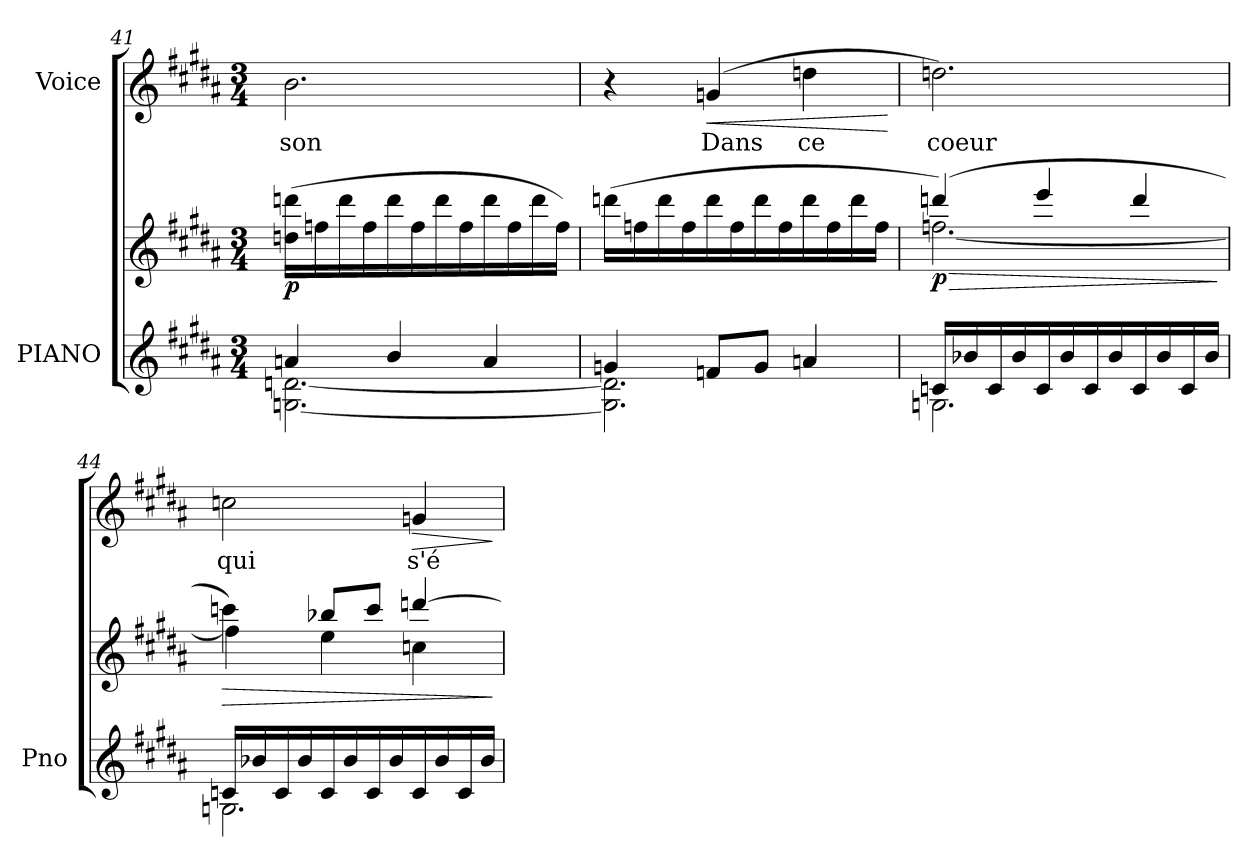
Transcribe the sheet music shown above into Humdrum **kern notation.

**kern	**kern	**dynam	**kern	**text	**dynam
*part2	*part2	*part2	*part1	*part1	*part1
*staff3	*staff2	*staff2/3	*staff1	*staff1	*staff1
*I"PIANO	*	*	*I"Voice	*	*
*I'Pno	*	*	*	*	*
*clefG2	*clefG2	*	*clefG2	*	*
*k[f#c#g#d#a#]	*k[f#c#g#d#a#]	*	*k[f#c#g#d#a#]	*	*
*M3/4	*M3/4	*	*M3/4	*	*
=41	=41	=41	=41	=41	=41
*^	*	*	*	*	*
!	!	!	!LO:DY:b	!	!LO:LY:b	!
4an/	[2.Gn\ [2.dn\	(>16ddn\ 16dddn\LL	p	2.b\	-son	.
.	.	16ffn\	.	.	.	.
.	.	16ddd\	.	.	.	.
.	.	16ff\	.	.	.	.
4b/	.	16ddd\	.	.	.	.
.	.	16ff\	.	.	.	.
.	.	16ddd\	.	.	.	.
.	.	16ff\	.	.	.	.
4a/	.	16ddd\	.	.	.	.
.	.	16ff\	.	.	.	.
.	.	16ddd\	.	.	.	.
.	.	16ff\JJ)	.	.	.	.
=42	=42	=42	=42	=42	=42	=42
4gn/	2.G\] 2.d\]	(>16dddn\LL	.	4r	.	.
.	.	16ffn\	.	.	.	.
.	.	16ddd\	.	.	.	.
.	.	16ff\	.	.	.	.
!	!	!	!	!	!LO:LY:b	!LO:HP:b
8fn/L	.	16ddd\	.	(>4gn/	Dans	<
.	.	16ff\	.	.	.	.
8g/J	.	16ddd\	.	.	.	.
.	.	16ff\	.	.	.	.
!	!	!	!	!	!LO:LY:b	!
4an/	.	16ddd\	.	4ddn\	ce	.
.	.	16ff\	.	.	.	.
.	.	16ddd\	.	.	.	.
.	.	16ff\JJ	.	.	.	.
*v	*v	*	*	*	*	*
.	.	.	.	.	[
!!LO:LB:g=z
=43	=43	=43	=43	=43	=43
*^	*	*	*	*	*
!	!	!	!LO:HP:b	!	!LO:LY:b	!
*	*	*^	*	*	*	*
!	!	!	!	!LO:DY:n=1:b	!	!	!
16cn/LL	2.Gn\	(>4dddn/)	[2.ffn\	> p	2.ddn\)	coeur	.
16b-X/	.	.	.	.	.	.	.
16c/	.	.	.	.	.	.	.
16b-/	.	.	.	.	.	.	.
16c/	.	4eee/	.	.	.	.	.
16b-/	.	.	.	.	.	.	.
16c/	.	.	.	.	.	.	.
16b-/	.	.	.	.	.	.	.
16c/	.	4ddd/	.	.	.	.	.
16b-/	.	.	.	.	.	.	.
16c/	.	.	.	.	.	.	.
16b-/JJ	.	.	.	.	.	.	.
*v	*v	*	*	*	*	*	*
*	*v	*v	*	*	*	*
.	.	]	.	.	.
=44	=44	=44	=44	=44	=44
*^	*	*	*	*	*
!	!	!	!LO:HP:b	!	!LO:LY:b	!
*	*	*^	*	*	*	*
16cn/LL	2.Gn\	4cccn\)	4ffn\]	>	2ccn\	qui	.
16b-X/	.	.	.	.	.	.	.
16c/	.	.	.	.	.	.	.
16b-/	.	.	.	.	.	.	.
16c/	.	8bb-X/L	4ee\	.	.	.	.
16b-/	.	.	.	.	.	.	.
16c/	.	8ccc/J	.	.	.	.	.
16b-/	.	.	.	.	.	.	.
!	!	!	!	!	!	!LO:LY:b	!LO:HP:b
16c/	.	[4dddn/	4ccn\	.	4gn/	s'é-	>
16b-/	.	.	.	.	.	.	.
16c/	.	.	.	.	.	.	.
16b-/JJ	.	.	.	.	.	.	.
*v	*v	*	*	*	*	*	*
*	*v	*v	*	*	*	*
.	.	]	.	.	]
=	=	=	=	=	=
*-	*-	*-	*-	*-	*-
